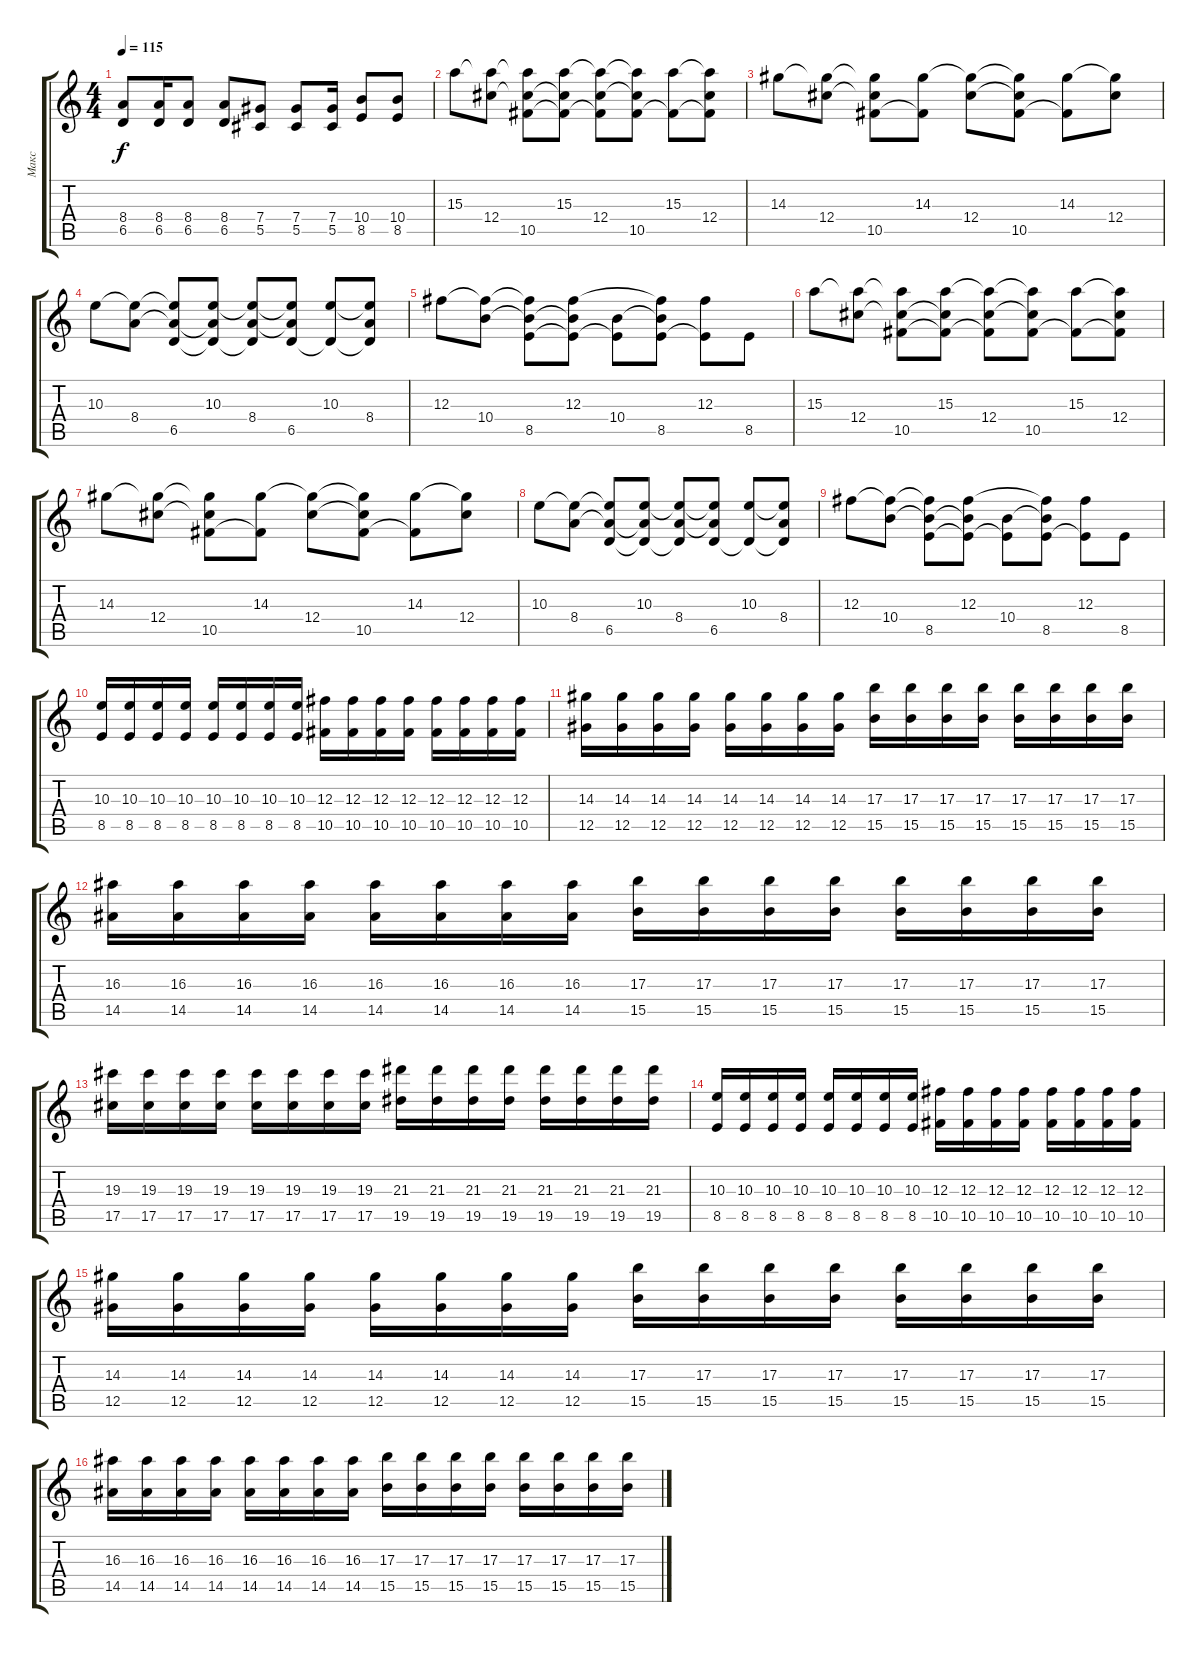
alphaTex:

\track ("Макс" "Макс") {instrument overdrivenguitar}
\staff {score tabs}
\tuning (Eb4 Bb3 Gb3 Db3 Ab2 Db2) {hide}
\ts (4 4)
\tempo 115
\clef g2
\ks c
(8.4 6.5).8{dy f} (8.4 6.5).16 (8.4 6.5).8 (8.4 6.5).8 (7.4 5.5).8 (7.4 5.5).8 (7.4 5.5).16 (10.4 8.5).8 (10.4 8.5).8 |
15.3.8 (15.3{t} 12.4).8 (15.3{t} 12.4{t} 10.5).8 (15.3 12.4{t} 10.5{t}).8 (15.3{t} 12.4 10.5{t}).8 (15.3{t} 12.4{t} 10.5).8 (15.3 10.5{t}).8 (15.3{t} 12.4 10.5{t}).8 |
14.3.8 (14.3{t} 12.4).8 (14.3{t} 12.4{t} 10.5).8 (14.3 10.5{t}).8 (14.3{t} 12.4).8 (14.3{t} 12.4{t} 10.5).8 (14.3 10.5{t}).8 (14.3{t} 12.4).8 |
10.3.8 (10.3{t} 8.4).8 (10.3{t} 8.4{t} 6.5).8 (10.3 8.4{t} 6.5{t}).8 (10.3{t} 8.4 6.5{t}).8 (10.3{t} 8.4{t} 6.5).8 (10.3 6.5{t}).8 (10.3{t} 8.4 6.5{t}).8 |
12.3.8 (12.3{t} 10.4).8 (12.3{t} 10.4{t} 8.5).8 (12.3 10.4{t} 8.5{t}).8 (10.4 8.5{t}).8 (12.3{t} 10.4{t} 8.5).8 (12.3 8.5{t}).8 8.5.8 |
15.3.8 (15.3{t} 12.4).8 (15.3{t} 12.4{t} 10.5).8 (15.3 12.4{t} 10.5{t}).8 (15.3{t} 12.4 10.5{t}).8 (15.3{t} 12.4{t} 10.5).8 (15.3 10.5{t}).8 (15.3{t} 12.4 10.5{t}).8 |
14.3.8 (14.3{t} 12.4).8 (14.3{t} 12.4{t} 10.5).8 (14.3 10.5{t}).8 (14.3{t} 12.4).8 (14.3{t} 12.4{t} 10.5).8 (14.3 10.5{t}).8 (14.3{t} 12.4).8 |
10.3.8 (10.3{t} 8.4).8 (10.3{t} 8.4{t} 6.5).8 (10.3 8.4{t} 6.5{t}).8 (10.3{t} 8.4 6.5{t}).8 (10.3{t} 8.4{t} 6.5).8 (10.3 6.5{t}).8 (10.3{t} 8.4 6.5{t}).8 |
12.3.8 (12.3{t} 10.4).8 (12.3{t} 10.4{t} 8.5).8 (12.3 10.4{t} 8.5{t}).8 (10.4 8.5{t}).8 (12.3{t} 10.4{t} 8.5).8 (12.3 8.5{t}).8 8.5.8 |
(10.3 8.5).16 (10.3 8.5).16 (10.3 8.5).16 (10.3 8.5).16 (10.3 8.5).16 (10.3 8.5).16 (10.3 8.5).16 (10.3 8.5).16 (12.3 10.5).16 (12.3 10.5).16 (12.3 10.5).16 (12.3 10.5).16 (12.3 10.5).16 (12.3 10.5).16 (12.3 10.5).16 (12.3 10.5).16 |
(14.3 12.5).16 (14.3 12.5).16 (14.3 12.5).16 (14.3 12.5).16 (14.3 12.5).16 (14.3 12.5).16 (14.3 12.5).16 (14.3 12.5).16 (17.3 15.5).16 (17.3 15.5).16 (17.3 15.5).16 (17.3 15.5).16 (17.3 15.5).16 (17.3 15.5).16 (17.3 15.5).16 (17.3 15.5).16 |
(16.3 14.5).16 (16.3 14.5).16 (16.3 14.5).16 (16.3 14.5).16 (16.3 14.5).16 (16.3 14.5).16 (16.3 14.5).16 (16.3 14.5).16 (17.3 15.5).16 (17.3 15.5).16 (17.3 15.5).16 (17.3 15.5).16 (17.3 15.5).16 (17.3 15.5).16 (17.3 15.5).16 (17.3 15.5).16 |
(19.3 17.5).16 (19.3 17.5).16 (19.3 17.5).16 (19.3 17.5).16 (19.3 17.5).16 (19.3 17.5).16 (19.3 17.5).16 (19.3 17.5).16 (21.3 19.5).16 (21.3 19.5).16 (21.3 19.5).16 (21.3 19.5).16 (21.3 19.5).16 (21.3 19.5).16 (21.3 19.5).16 (21.3 19.5).16 |
(10.3 8.5).16 (10.3 8.5).16 (10.3 8.5).16 (10.3 8.5).16 (10.3 8.5).16 (10.3 8.5).16 (10.3 8.5).16 (10.3 8.5).16 (12.3 10.5).16 (12.3 10.5).16 (12.3 10.5).16 (12.3 10.5).16 (12.3 10.5).16 (12.3 10.5).16 (12.3 10.5).16 (12.3 10.5).16 |
(14.3 12.5).16 (14.3 12.5).16 (14.3 12.5).16 (14.3 12.5).16 (14.3 12.5).16 (14.3 12.5).16 (14.3 12.5).16 (14.3 12.5).16 (17.3 15.5).16 (17.3 15.5).16 (17.3 15.5).16 (17.3 15.5).16 (17.3 15.5).16 (17.3 15.5).16 (17.3 15.5).16 (17.3 15.5).16 |
(16.3 14.5).16 (16.3 14.5).16 (16.3 14.5).16 (16.3 14.5).16 (16.3 14.5).16 (16.3 14.5).16 (16.3 14.5).16 (16.3 14.5).16 (17.3 15.5).16 (17.3 15.5).16 (17.3 15.5).16 (17.3 15.5).16 (17.3 15.5).16 (17.3 15.5).16 (17.3 15.5).16 (17.3 15.5).16
